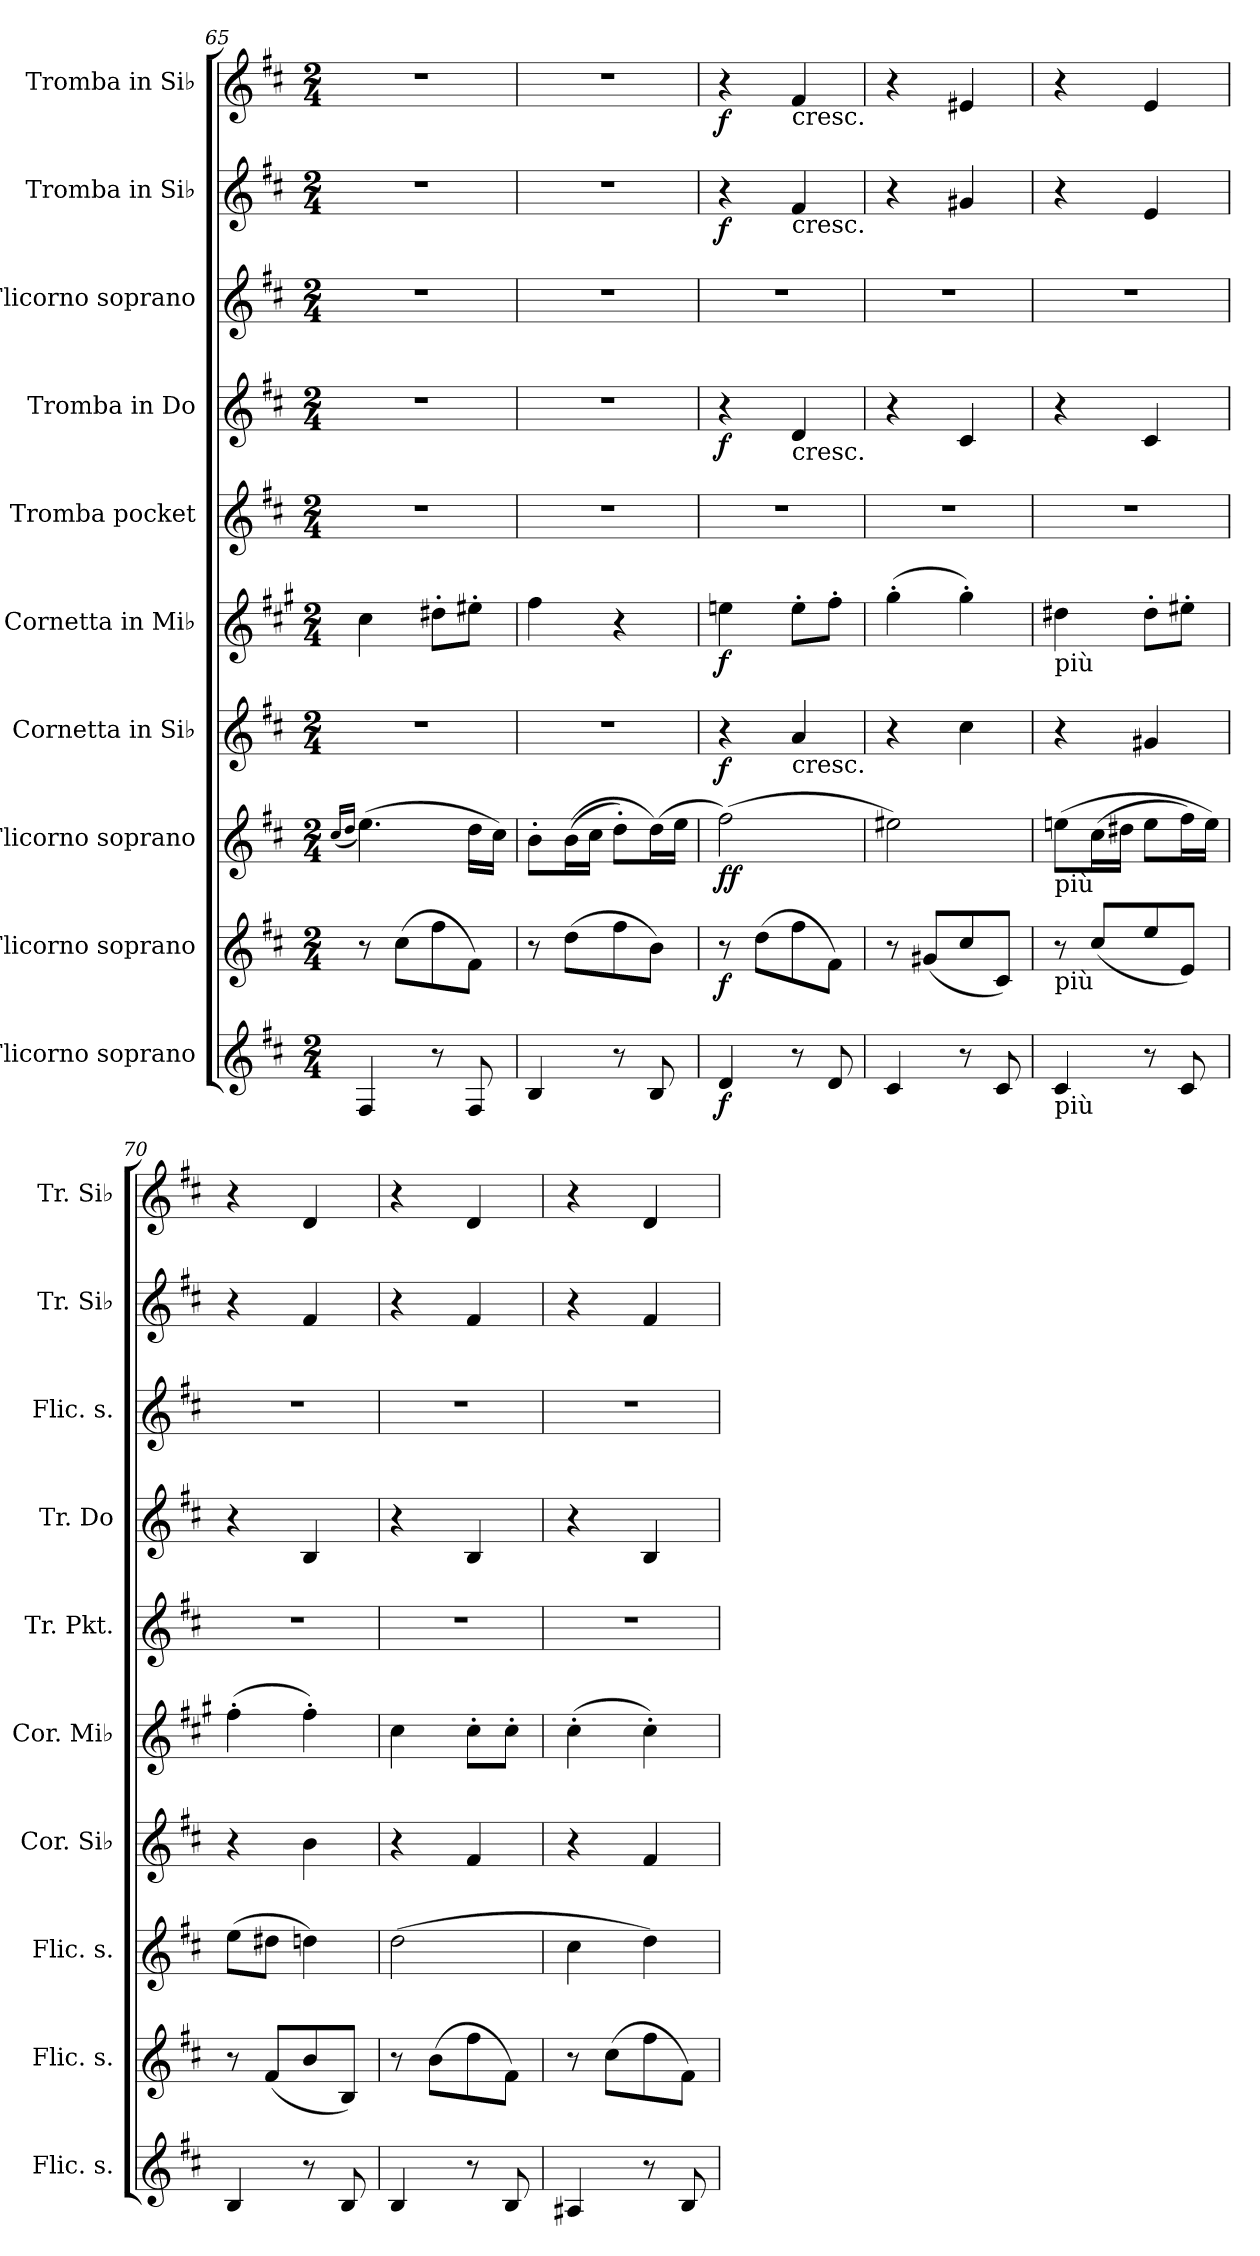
**kern	**dynam	**kern	**dynam	**kern	**dynam	**kern	**dynam	**kern	**dynam	**kern	**kern	**dynam	**kern	**kern	**dynam	**kern	**dynam
*part10	*part10	*part9	*part9	*part8	*part8	*part7	*part7	*part6	*part6	*part5	*part4	*part4	*part3	*part2	*part2	*part1	*part1
*staff10	*staff10	*staff9	*staff9	*staff8	*staff8	*staff7	*staff7	*staff6	*staff6	*staff5	*staff4	*staff4	*staff3	*staff2	*staff2	*staff1	*staff1
*I"Flicorno soprano	*	*I"Flicorno soprano	*	*I"Flicorno soprano	*	*I"Cornetta in Si♭	*	*I"Cornetta in Mi♭	*	*I"Tromba pocket	*I"Tromba in Do	*	*I"Flicorno soprano	*I"Tromba in Si♭	*	*I"Tromba in Si♭	*
*I'Flic. s.	*	*I'Flic. s.	*	*I'Flic. s.	*	*I'Cor. Si♭	*	*I'Cor. Mi♭	*	*I'Tr. Pkt.	*I'Tr. Do	*	*I'Flic. s.	*I'Tr. Si♭	*	*I'Tr. Si♭	*
!!LO:PB:g=z
*clefG2	*	*clefG2	*	*clefG2	*	*clefG2	*	*clefG2	*	*clefG2	*clefG2	*	*clefG2	*clefG2	*	*clefG2	*
*ITrd1c2	*	*ITrd1c2	*	*ITrd1c2	*	*ITrd1c2	*	*ITrd-2c-3	*	*ITrd1c2	*ITrd1c2	*	*ITrd1c2	*ITrd1c2	*	*ITrd1c2	*
*k[]	*	*k[]	*	*k[]	*	*k[]	*	*k[]	*	*k[]	*k[]	*	*k[]	*k[]	*	*k[]	*
*M2/4	*	*M2/4	*	*M2/4	*	*M2/4	*	*M2/4	*	*M2/4	*M2/4	*	*M2/4	*M2/4	*	*M2/4	*
=65	=65	=65	=65	=65	=65	=65	=65	=65	=65	=65	=65	=65	=65	=65	=65	=65	=65
.	.	.	.	(<16qb/LL	.	.	.	.	.	.	.	.	.	.	.	.	.
.	.	.	.	16qcc/JJ	.	.	.	.	.	.	.	.	.	.	.	.	.
4E/	.	8r	.	(>4.dd\)	.	2r	.	4ee\	.	2r	2r	.	2r	2r	.	2r	.
.	.	(>8b\L	.	.	.	.	.	.	.	.	.	.	.	.	.	.	.
8r	.	8ee\	.	.	.	.	.	8ff#X'\L	.	.	.	.	.	.	.	.	.
8E/	.	8e\J)	.	16cc\LL	.	.	.	8gg#X'\J	.	.	.	.	.	.	.	.	.
.	.	.	.	16b\JJ)	.	.	.	.	.	.	.	.	.	.	.	.	.
=66	=66	=66	=66	=66	=66	=66	=66	=66	=66	=66	=66	=66	=66	=66	=66	=66	=66
4A/	.	8r	.	8a'\L	.	2r	.	4aa\	.	2r	2r	.	2r	2r	.	2r	.
.	.	(>8cc\L	.	(>(>16a\L	.	.	.	.	.	.	.	.	.	.	.	.	.
.	.	.	.	16b\JJ	.	.	.	.	.	.	.	.	.	.	.	.	.
8r	.	8ee\	.	8cc'\L)	.	.	.	4r	.	.	.	.	.	.	.	.	.
8A/	.	8a\J)	.	(>16cc\L)	.	.	.	.	.	.	.	.	.	.	.	.	.
.	.	.	.	16dd\JJ	.	.	.	.	.	.	.	.	.	.	.	.	.
=67	=67	=67	=67	=67	=67	=67	=67	=67	=67	=67	=67	=67	=67	=67	=67	=67	=67
!	!LO:DY:b	!	!LO:DY:b	!	!LO:DY:b	!	!	!	!	!	!	!	!	!	!	!	!
!	!	!	!	!	!LO:DY:n=1:b	!	!LO:DY:b	!	!LO:DY:b	!	!	!LO:DY:b	!	!	!LO:DY:b	!	!LO:DY:b
4c/	f	8r	f	(>2ee\)	f f	4r	f	4ggn\	f	2r	4r	f	2r	4r	f	4r	f
.	.	(>8cc\L	.	.	.	.	.	.	.	.	.	.	.	.	.	.	.
!	!	!	!	!	!	!	!	!	!	!	!	!	!	!	!	!LO:TX:b:t=cresc.	!
!	!	!	!	!	!	!	!	!	!	!	!	!	!	!LO:TX:b:t=cresc.	!	!	!
!	!	!	!	!	!	!	!	!	!	!	!LO:TX:b:t=cresc.	!	!	!	!	!	!
!	!	!	!	!	!	!LO:TX:b:t=cresc.	!	!	!	!	!	!	!	!	!	!	!
8r	.	8ee\	.	.	.	4g/	.	8gg'\L	.	.	4c/	.	.	4e/	.	4e/	.
8c/	.	8e\J)	.	.	.	.	.	8aa'\J	.	.	.	.	.	.	.	.	.
=68	=68	=68	=68	=68	=68	=68	=68	=68	=68	=68	=68	=68	=68	=68	=68	=68	=68
4B/	.	8r	.	2dd#X\)	.	4r	.	(>4bb'\	.	2r	4r	.	2r	4r	.	4r	.
.	.	(<8f#X/L	.	.	.	.	.	.	.	.	.	.	.	.	.	.	.
8r	.	8b/	.	.	.	4b\	.	4bb'\)	.	.	4B/	.	.	4f#X/	.	4d#X/	.
8B/	.	8B/J)	.	.	.	.	.	.	.	.	.	.	.	.	.	.	.
=69	=69	=69	=69	=69	=69	=69	=69	=69	=69	=69	=69	=69	=69	=69	=69	=69	=69
!	!	!	!	!	!	!	!	!LO:TX:b:t=più	!	!	!	!	!	!	!	!	!
!	!	!	!	!LO:TX:b:t=più	!	!	!	!	!	!	!	!	!	!	!	!	!
!	!	!LO:TX:b:t=più	!	!	!	!	!	!	!	!	!	!	!	!	!	!	!
!LO:TX:b:t=più	!	!	!	!	!	!	!	!	!	!	!	!	!	!	!	!	!
4B/	.	8r	.	(>8ddn\L	.	4r	.	4ff#X\	.	2r	4r	.	2r	4r	.	4r	.
.	.	(<8b/L	.	(>16b\L	.	.	.	.	.	.	.	.	.	.	.	.	.
.	.	.	.	16cc#X\JJ	.	.	.	.	.	.	.	.	.	.	.	.	.
8r	.	8dd/	.	8dd\L	.	4f#X/	.	8ff#'\L	.	.	4B/	.	.	4d/	.	4d/	.
8B/	.	8d/J)	.	16ee\L)	.	.	.	8gg#X'\J	.	.	.	.	.	.	.	.	.
.	.	.	.	16dd\JJ)	.	.	.	.	.	.	.	.	.	.	.	.	.
=70	=70	=70	=70	=70	=70	=70	=70	=70	=70	=70	=70	=70	=70	=70	=70	=70	=70
4A/	.	8r	.	(>8dd\L	.	4r	.	(>4aa'\	.	2r	4r	.	2r	4r	.	4r	.
.	.	(<8e/L	.	8cc#X\J	.	.	.	.	.	.	.	.	.	.	.	.	.
8r	.	8a/	.	4ccn\)	.	4a\	.	4aa'\)	.	.	4A/	.	.	4e/	.	4c/	.
8A/	.	8A/J)	.	.	.	.	.	.	.	.	.	.	.	.	.	.	.
=71	=71	=71	=71	=71	=71	=71	=71	=71	=71	=71	=71	=71	=71	=71	=71	=71	=71
4A/	.	8r	.	(>2cc\	.	4r	.	4ee\	.	2r	4r	.	2r	4r	.	4r	.
.	.	(>8a\L	.	.	.	.	.	.	.	.	.	.	.	.	.	.	.
8r	.	8ee\	.	.	.	4e/	.	8ee'\L	.	.	4A/	.	.	4e/	.	4c/	.
8A/	.	8e\J)	.	.	.	.	.	8ee'\J	.	.	.	.	.	.	.	.	.
!!LO:PB:g=z
=72	=72	=72	=72	=72	=72	=72	=72	=72	=72	=72	=72	=72	=72	=72	=72	=72	=72
4G#X/	.	8r	.	4b\	.	4r	.	(>4ee'\	.	2r	4r	.	2r	4r	.	4r	.
.	.	(>8b\L	.	.	.	.	.	.	.	.	.	.	.	.	.	.	.
8r	.	8ee\	.	4cc\)	.	4e/	.	4ee'\)	.	.	4A/	.	.	4e/	.	4c/	.
8A/	.	8e\J)	.	.	.	.	.	.	.	.	.	.	.	.	.	.	.
=	=	=	=	=	=	=	=	=	=	=	=	=	=	=	=	=	=
*-	*-	*-	*-	*-	*-	*-	*-	*-	*-	*-	*-	*-	*-	*-	*-	*-	*-
